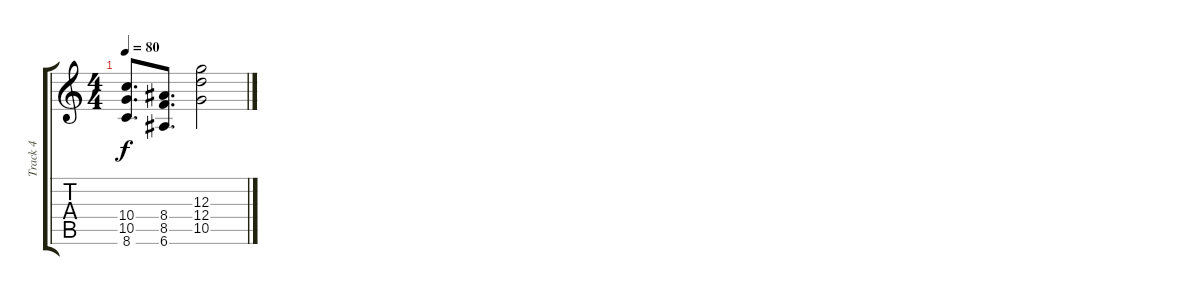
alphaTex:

\track ("Track 4" "Track 4") {instrument distortionguitar}
\staff {score tabs}
\tuning (E4 B3 G3 D3 A2 E2) {hide}
\ts (4 4)
\tempo 80
\clef g2
\ks c
(10.4 10.5 8.6).8{d dy f} (8.4 8.5 6.6).8{d} (12.3 12.4 10.5).2
